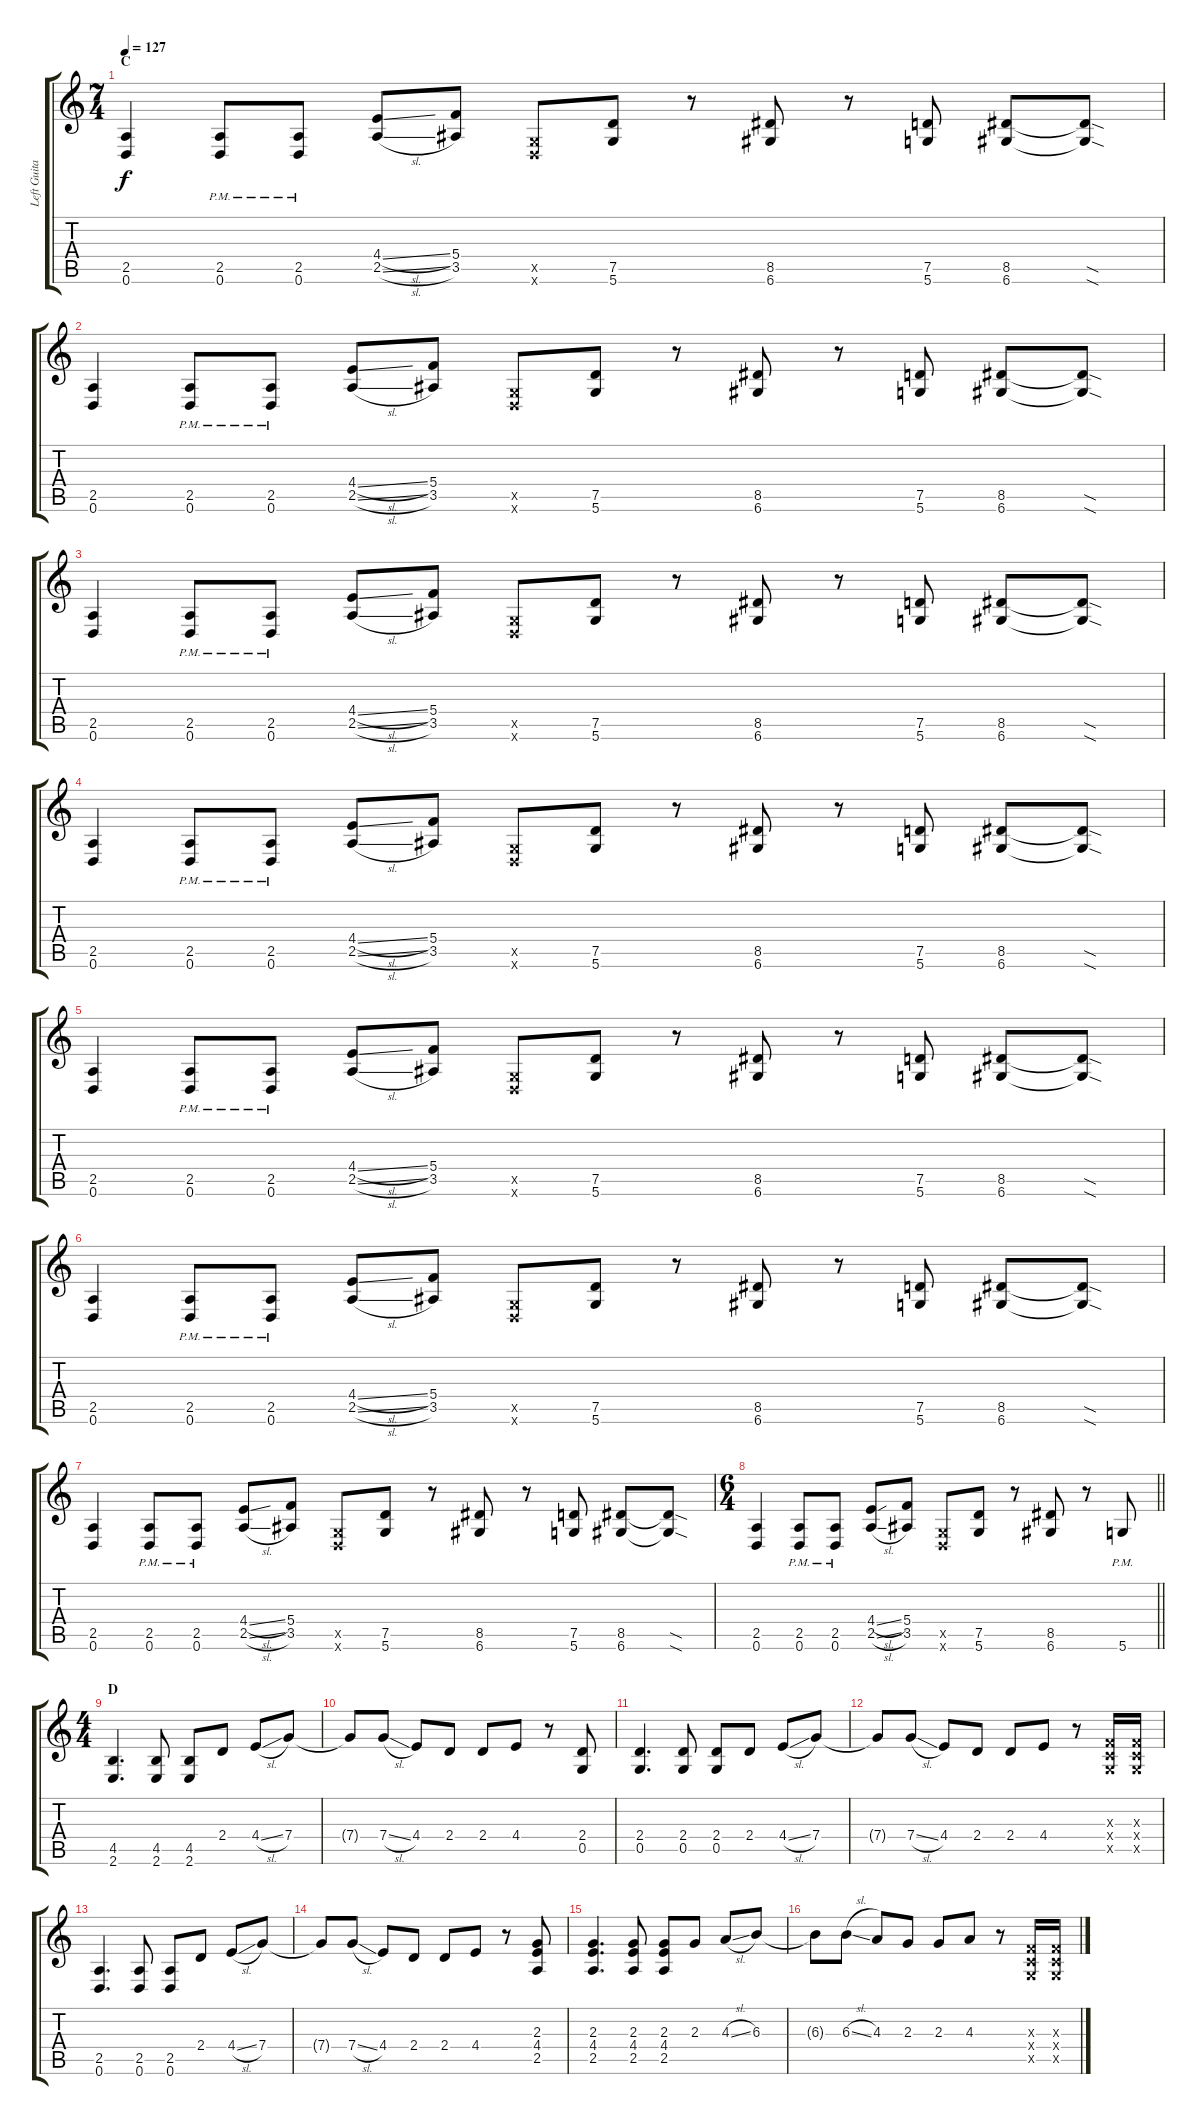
\track ("Left Guitar" "Left Guita") {instrument distortionguitar}
\staff {score tabs}
\tuning (D4 A3 F3 C3 G2 D2) {hide}
\ts (7 4)
\section ("" "C")
\tempo 127
\clef g2
\ks c
(2.5 0.6).4{dy f} (2.5{pm} 0.6{pm}).8 (2.5{pm} 0.6{pm}).8 (4.4{sl} 2.5{sl}).8 (5.4 3.5).8 (0.5{x} 0.6{x}).8 (7.5 5.6).8 r.8 (8.5 6.6).8 r.8 (7.5 5.6).8 (8.5 6.6).8 (8.5{sod t} 6.6{sod t}).8 |
(2.5 0.6).4 (2.5{pm} 0.6{pm}).8 (2.5{pm} 0.6{pm}).8 (4.4{sl} 2.5{sl}).8 (5.4 3.5).8 (0.5{x} 0.6{x}).8 (7.5 5.6).8 r.8 (8.5 6.6).8 r.8 (7.5 5.6).8 (8.5 6.6).8 (8.5{sod t} 6.6{sod t}).8 |
(2.5 0.6).4 (2.5{pm} 0.6{pm}).8 (2.5{pm} 0.6{pm}).8 (4.4{sl} 2.5{sl}).8 (5.4 3.5).8 (0.5{x} 0.6{x}).8 (7.5 5.6).8 r.8 (8.5 6.6).8 r.8 (7.5 5.6).8 (8.5 6.6).8 (8.5{sod t} 6.6{sod t}).8 |
(2.5 0.6).4 (2.5{pm} 0.6{pm}).8 (2.5{pm} 0.6{pm}).8 (4.4{sl} 2.5{sl}).8 (5.4 3.5).8 (0.5{x} 0.6{x}).8 (7.5 5.6).8 r.8 (8.5 6.6).8 r.8 (7.5 5.6).8 (8.5 6.6).8 (8.5{sod t} 6.6{sod t}).8 |
(2.5 0.6).4 (2.5{pm} 0.6{pm}).8 (2.5{pm} 0.6{pm}).8 (4.4{sl} 2.5{sl}).8 (5.4 3.5).8 (0.5{x} 0.6{x}).8 (7.5 5.6).8 r.8 (8.5 6.6).8 r.8 (7.5 5.6).8 (8.5 6.6).8 (8.5{sod t} 6.6{sod t}).8 |
(2.5 0.6).4 (2.5{pm} 0.6{pm}).8 (2.5{pm} 0.6{pm}).8 (4.4{sl} 2.5{sl}).8 (5.4 3.5).8 (0.5{x} 0.6{x}).8 (7.5 5.6).8 r.8 (8.5 6.6).8 r.8 (7.5 5.6).8 (8.5 6.6).8 (8.5{sod t} 6.6{sod t}).8 |
(2.5 0.6).4 (2.5{pm} 0.6{pm}).8 (2.5{pm} 0.6{pm}).8 (4.4{sl} 2.5{sl}).8 (5.4 3.5).8 (0.5{x} 0.6{x}).8 (7.5 5.6).8 r.8 (8.5 6.6).8 r.8 (7.5 5.6).8 (8.5 6.6).8 (8.5{sod t} 6.6{sod t}).8 |
\ts (6 4)
\barLineRight lightlight
(2.5 0.6).4 (2.5{pm} 0.6{pm}).8 (2.5{pm} 0.6{pm}).8 (4.4{sl} 2.5{sl}).8 (5.4 3.5).8 (0.5{x} 0.6{x}).8 (7.5 5.6).8 r.8 (8.5 6.6).8 r.8 5.6{pm}.8 |
\ts (4 4)
\section ("" "D")
(4.5 2.6).4{d} (4.5 2.6).8 (4.5 2.6).8 2.4.8 4.4{sl}.8 7.4.8 |
7.4{t}.8 7.4{sl}.8 4.4.8 2.4.8 2.4.8 4.4.8 r.8 (2.4 0.5).8 |
(2.4 0.5).4{d} (2.4 0.5).8 (2.4 0.5).8 2.4.8 4.4{sl}.8 7.4.8 |
7.4{t}.8 7.4{sl}.8 4.4.8 2.4.8 2.4.8 4.4.8 r.8 (0.3{x} 0.4{x} 0.5{x}).16 (0.3{x} 0.4{x} 0.5{x}).16 |
(2.5 0.6).4{d} (2.5 0.6).8 (2.5 0.6).8 2.4.8 4.4{sl}.8 7.4.8 |
7.4{t}.8 7.4{sl}.8 4.4.8 2.4.8 2.4.8 4.4.8 r.8 (2.3 4.4 2.5).8 |
(2.3 4.4 2.5).4{d} (2.3 4.4 2.5).8 (2.3 4.4 2.5).8 2.3.8 4.3{sl}.8 6.3.8 |
6.3{t}.8 6.3{sl}.8 4.3.8 2.3.8 2.3.8 4.3.8 r.8 (0.3{x} 0.4{x} 0.5{x}).16 (0.3{x} 0.4{x} 0.5{x}).16
